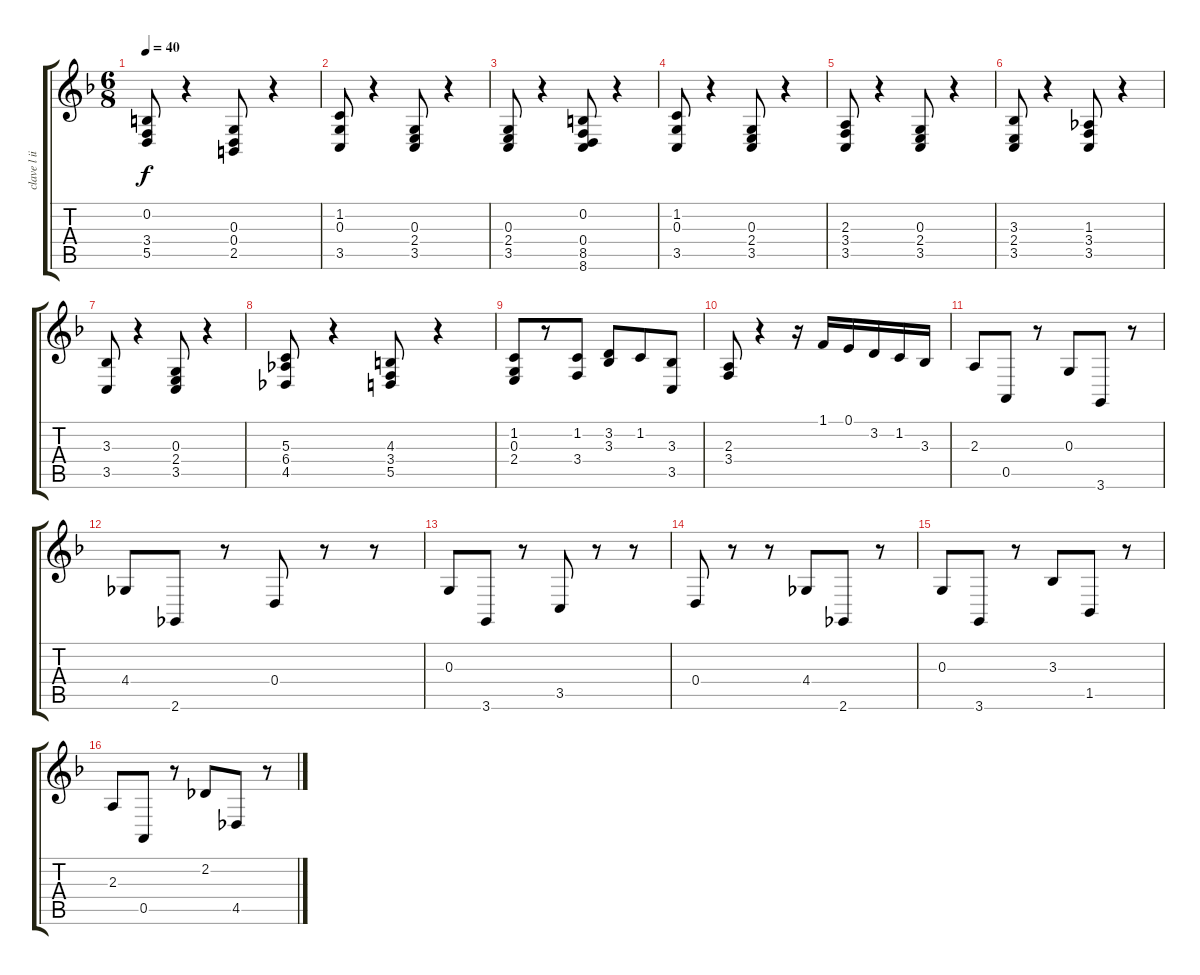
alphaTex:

\track ("clave l ii" "clave l ii") {instrument harpsichord}
\staff {score tabs}
\tuning (E4 B3 G3 D3 A2 E2) {hide}
\ts (6 8)
\tempo 40
\clef g2
\ks dminor
(0.2 3.4 5.5).8{dy f} r.4 (0.3 0.4 2.5).8 r.4 |
(1.2 0.3 3.5).8 r.4 (0.3 2.4 3.5).8 r.4 |
(0.3 2.4 3.5).8 r.4 (0.2 0.4 8.5 8.6).8 r.4 |
(1.2 0.3 3.5).8 r.4 (0.3 2.4 3.5).8 r.4 |
(2.3 3.4 3.5).8 r.4 (0.3 2.4 3.5).8 r.4 |
(3.3 2.4 3.5).8 r.4 (1.3 3.4 3.5).8 r.4 |
(3.3 3.5).8 r.4 (0.3 2.4 3.5).8 r.4 |
(5.3 6.4 4.5).8 r.4 (4.3 3.4 5.5).8 r.4 |
(1.2 0.3 2.4).8 r.8 (1.2 3.4).8 (3.2 3.3).8 1.2.8 (3.3 3.5).8 |
(2.3 3.4).8 r.4 r.16 1.1.16 0.1.16 3.2.16 1.2.16 3.3.16 |
2.3.8 0.5.8 r.8 0.3.8 3.6.8 r.8 |
4.4.8 2.6.8 r.8 0.4.8 r.8 r.8 |
0.3.8 3.6.8 r.8 3.5.8 r.8 r.8 |
0.4.8 r.8 r.8 4.4.8 2.6.8 r.8 |
0.3.8 3.6.8 r.8 3.3.8 1.5.8 r.8 |
2.3.8 0.5.8 r.8 2.2.8 4.5.8 r.8
